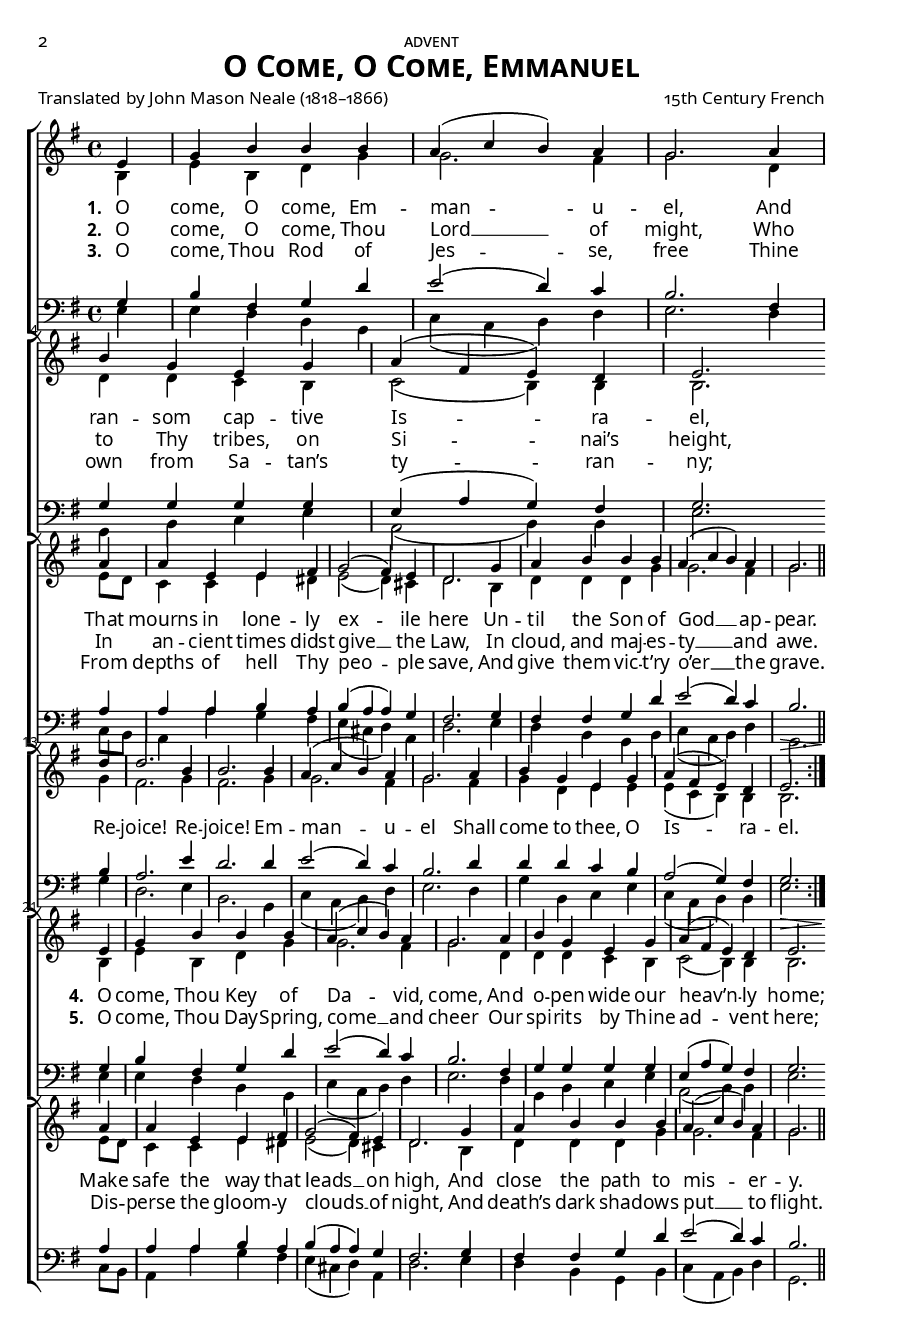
\version "2.14.2"
\include "util.ly"
\header {
  title = \markup{\override #'(font-name . "Garamond Premier Pro Semibold"){ \abs-fontsize #15 \smallCapsOldStyle"O Come, O Come, Emmanuel"}}
  poet = \markup\oldStyleNum"Translated by John Mason Neale (1818–1866)"
  composer = \markup\oldStyleNum"15th Century French"
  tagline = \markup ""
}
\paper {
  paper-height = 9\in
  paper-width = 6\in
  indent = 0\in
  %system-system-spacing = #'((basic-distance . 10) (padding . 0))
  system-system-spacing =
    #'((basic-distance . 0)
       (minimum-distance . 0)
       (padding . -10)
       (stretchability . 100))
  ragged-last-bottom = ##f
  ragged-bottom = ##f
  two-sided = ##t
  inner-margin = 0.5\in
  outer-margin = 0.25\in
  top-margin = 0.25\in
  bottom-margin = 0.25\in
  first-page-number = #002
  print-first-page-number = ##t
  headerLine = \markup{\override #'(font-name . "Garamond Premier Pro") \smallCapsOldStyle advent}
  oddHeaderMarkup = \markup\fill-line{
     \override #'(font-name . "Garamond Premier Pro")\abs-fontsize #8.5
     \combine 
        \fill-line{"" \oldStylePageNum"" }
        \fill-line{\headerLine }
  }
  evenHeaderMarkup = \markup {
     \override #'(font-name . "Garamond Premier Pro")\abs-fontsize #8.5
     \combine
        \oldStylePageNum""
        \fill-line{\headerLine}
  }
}
#(set-global-staff-size 15) \paper{ #(define fonts (make-pango-font-tree "GoudyOlSt BT" "Garamond Premier Pro" "Garamond Premier Pro" (/ 15 20))) }
global = {
  \key g \major
  \time 4/4
  \autoBeamOff
  \override DynamicLineSpanner #'staff-padding = #0.0
  \override DynamicLineSpanner #'Y-extent = #'(-1 . 1)
}

sopMusic = \relative c' {
  \repeat volta 2{
    \partial 4 e4 |
    g b b b |
    a( c b) a |
    g2. a4 |
    b g e g |
    
    a( fis e) d |
    e2. \bar""\break a4 |
    a e e fis |
    g2( fis4) e |
    
    d2. g4 |
    a b b b |
    a( c b) a |
    \partial 2. g2. \bar "||" \break
    
    \partial 4 d'4 |
    d2. b4 |
    b2. b4 |
    a( c b) a |
    g2. a4 |
    b g e g |
    a( fis e) d |
    \partial 2. <<e2. {s2^\> s8. s16\!}>> \break
  }
  
  
  
  \partial 4 e4 |
  g b b b |
  a( c b) a |
  g2. a4 |
  b g e g |
  
  a( fis e) d |
  e2. \bar""\break a4 |
  a e e fis |
  g2( fis4) e |
  
  d2. g4 |
  a b b b |
  a( c b) a |
  \partial 2. g2. \bar "||" \break
}
sopWords = \lyricmode {
  
}

altoMusic = \relative c' {
  b4 |
  e b d g |
  g2. fis4 |
  g2. d4 |
  d d c b |
  
  c2(  b4) b |
  b2. e8[ d] |
  c4 c e dis |
  e2( d4) cis |
  
  d2. b4 |
  d d d g |
  g2. fis4 |
  g2. |
  
  g4 |
  fis2. g4 |
  fis2. g4 |
  g2. fis4 |
  g2. fis4 |
  g d e e |
  e( c b) b |
  b2.
  
  
  
  
  b4 |
  e b d g |
  g2. fis4 |
  g2. d4 |
  d d c b |
  
  c2(  b4) b |
  b2. e8[ d] |
  c4 c e dis |
  e2( d4) cis |
  
  d2. b4 |
  d d d g |
  g2. fis4 |
  g2. |
}
altoWords = \lyricmode {
  \dropLyricsVII
  \set stanza = #"1. "
  O come, O come, Em -- man -- u -- el,  And ran -- som cap -- tive Is -- ra -- el,
  That mourns in lone -- ly ex -- ile here  Un -- til the Son of God __ ap -- pear.
  Re -- joice! Re -- joice! Em -- man -- u -- el Shall come to thee, O Is -- ra -- el.
  
  
  \set stanza = #"4. "
  O come, Thou Key of Da -- vid, come, And o -- pen wide our heav’n -- ly home;
  Make safe the way that leads __ on high, And close the path to mis -- er -- y.
}
altoWordsII = \lyricmode {
  \dropLyricsVII
%\markup\italic
  \set stanza = #"2. "
  O come, O come, Thou Lord __ of might, Who to Thy tribes, on Si -- nai’s height,
  In an -- cient times didst give __ the Law, In cloud, and maj -- es -- ty __ and awe.
  
  \repeat unfold 16 \skip1
  \set stanza = #"5. "
  O come, Thou Day -- Spring, come __ and cheer Our spi -- rits by Thine ad -- vent here;
  Dis -- perse the gloom -- y clouds __ of night, And death’s dark shad -- ows put __ to flight.
  
}
altoWordsIII = \lyricmode {
  \dropLyricsVII
  \set stanza = #"3. "
  O come, Thou Rod of Jes -- se, free Thine own from Sa -- tan’s ty -- ran -- ny;
  From depths of hell Thy peo -- ple save, And give them vic -- t’ry o’er __ the grave.
}
altoWordsIV = \lyricmode {
}
altoWordsV = \lyricmode {
}
altoWordsVI = \lyricmode {
  %\set stanza = #"6. "
}
tenorMusic = \relative c' {
  g4 |
  b fis g d' |
  e2( d4) c |
  b2. fis4 |
  g g g g |
  
  e( a g) fis |
  g2. a4 |
  a a b a |
  b( a a) g |
  
  fis2. g4 |
  fis fis g d' |
  e2( d4) c |
  b2. |
  
  b4 |
  a2. e'4 |
  d2. d4 |
  e2( d4) c |
  b2. d4 |
  d d c b |
  a2( g4) fis |
  <<g2. {s2_\> s8. s16\!}>>
  
  
  
  
  g4 |
  b fis g d' |
  e2( d4) c |
  b2. fis4 |
  g g g g |
  
  e( a g) fis |
  g2. a4 |
  a a b a |
  b( a a) g |
  
  fis2. g4 |
  fis fis g d' |
  e2( d4) c |
  b2. |
}
tenorWords = \lyricmode {

}

bassMusic = \relative c {
  e4 |
  e d b g |
  c( a b) d |
  e2. d4 |
  g, b c e |
  
  a,2( b4) b |
  e2. c8[ b] |
  a4 a' g fis |
  e( cis d) a |
  
  d2. e4 |
  d b g b |
  c( a b) d |
  g,2. |
  
  g'4 |
  d2. e4 |
  b2. g4 |
  c( a b) d |
  e2. d4 |
  g b, c e |
  c( a b) b |
  e2.
  
  
  
  
  e4 |
  e d b g |
  c( a b) d |
  e2. d4 |
  g, b c e |
  
  a,2( b4) b |
  e2. c8[ b] |
  a4 a' g fis |
  e( cis d) a |
  
  d2. e4 |
  d b g b |
  c( a b) d |
  g,2. |
}
bassWords = \lyricmode {

}

\score {
  <<
   \new ChoirStaff <<
%    \new Lyrics = sopranos \with { \override VerticalAxisGroup #'nonstaff-relatedstaff-spacing = #'((basic-distance . 1)) }
    \new Staff = women <<
      \new Voice = "sopranos" { \voiceOne << \global \sopMusic >> }
      \new Voice = "altos" { \voiceTwo << \global \altoMusic >> }
    >>
    \new Lyrics \with { alignAboveContext = #"women" \override VerticalAxisGroup #'nonstaff-relatedstaff-spacing = #'((basic-distance . 1))} \lyricsto "sopranos" \sopWords
    \new Lyrics = "altosVI"  \with { alignBelowContext = #"women" \override VerticalAxisGroup #'nonstaff-relatedstaff-spacing = #'((basic-distance . 1)) } \lyricsto "sopranos" \altoWordsVI
    \new Lyrics = "altosV"  \with { alignBelowContext = #"women" \override VerticalAxisGroup #'nonstaff-relatedstaff-spacing = #'((basic-distance . 1)) } \lyricsto "sopranos" \altoWordsV
    \new Lyrics = "altosIV"  \with { alignBelowContext = #"women" \override VerticalAxisGroup #'nonstaff-relatedstaff-spacing = #'((basic-distance . 1)) } \lyricsto "sopranos" \altoWordsIV
    \new Lyrics = "altosIII"  \with { alignBelowContext = #"women" \override VerticalAxisGroup #'nonstaff-relatedstaff-spacing = #'((basic-distance . 1)) } \lyricsto "sopranos" \altoWordsIII
    \new Lyrics = "altosII"  \with { alignBelowContext = #"women" \override VerticalAxisGroup #'nonstaff-relatedstaff-spacing = #'((basic-distance . 1)) } \lyricsto "sopranos" \altoWordsII
    \new Lyrics = "altos"  \with { alignBelowContext = #"women" \override VerticalAxisGroup #'nonstaff-relatedstaff-spacing = #'((basic-distance . 1)) } \lyricsto "sopranos" \altoWords
   \new Staff = men <<
      \clef bass
      \new Voice = "tenors" { \voiceOne << \global \tenorMusic >> }
      \new Voice = "basses" { \voiceTwo << \global \bassMusic >> }
    >>
    \new Lyrics \with { alignAboveContext = #"men" \override VerticalAxisGroup #'nonstaff-relatedstaff-spacing = #'((basic-distance . 1)) } \lyricsto "tenors" \tenorWords
    \new Lyrics \with { alignBelowContext = #"men" \override VerticalAxisGroup #'nonstaff-relatedstaff-spacing = #'((basic-distance . 1)) } \lyricsto "basses" \bassWords
  >>
%    \new PianoStaff << \new Staff { \new Voice { \pianoRH } } \new Staff { \clef "bass" \pianoLH } >>
  >>
  \layout {
    \context {
      \Score
      %\override SpacingSpanner #'base-shortest-duration = #(ly:make-moment 1 8)
      %\override SpacingSpanner #'common-shortest-duration = #(ly:make-moment 1 4)
    }
    \context {
      % Remove all empty staves
      % \Staff \RemoveEmptyStaves \override VerticalAxisGroup #'remove-first = ##t
    }
    \context {
      \Lyrics
      \override LyricText #'X-offset = #center-on-word
    }
  }
  \midi {
    \tempo 4 = 100
    \set Staff.midiInstrument = "piccolo"
  }
}
